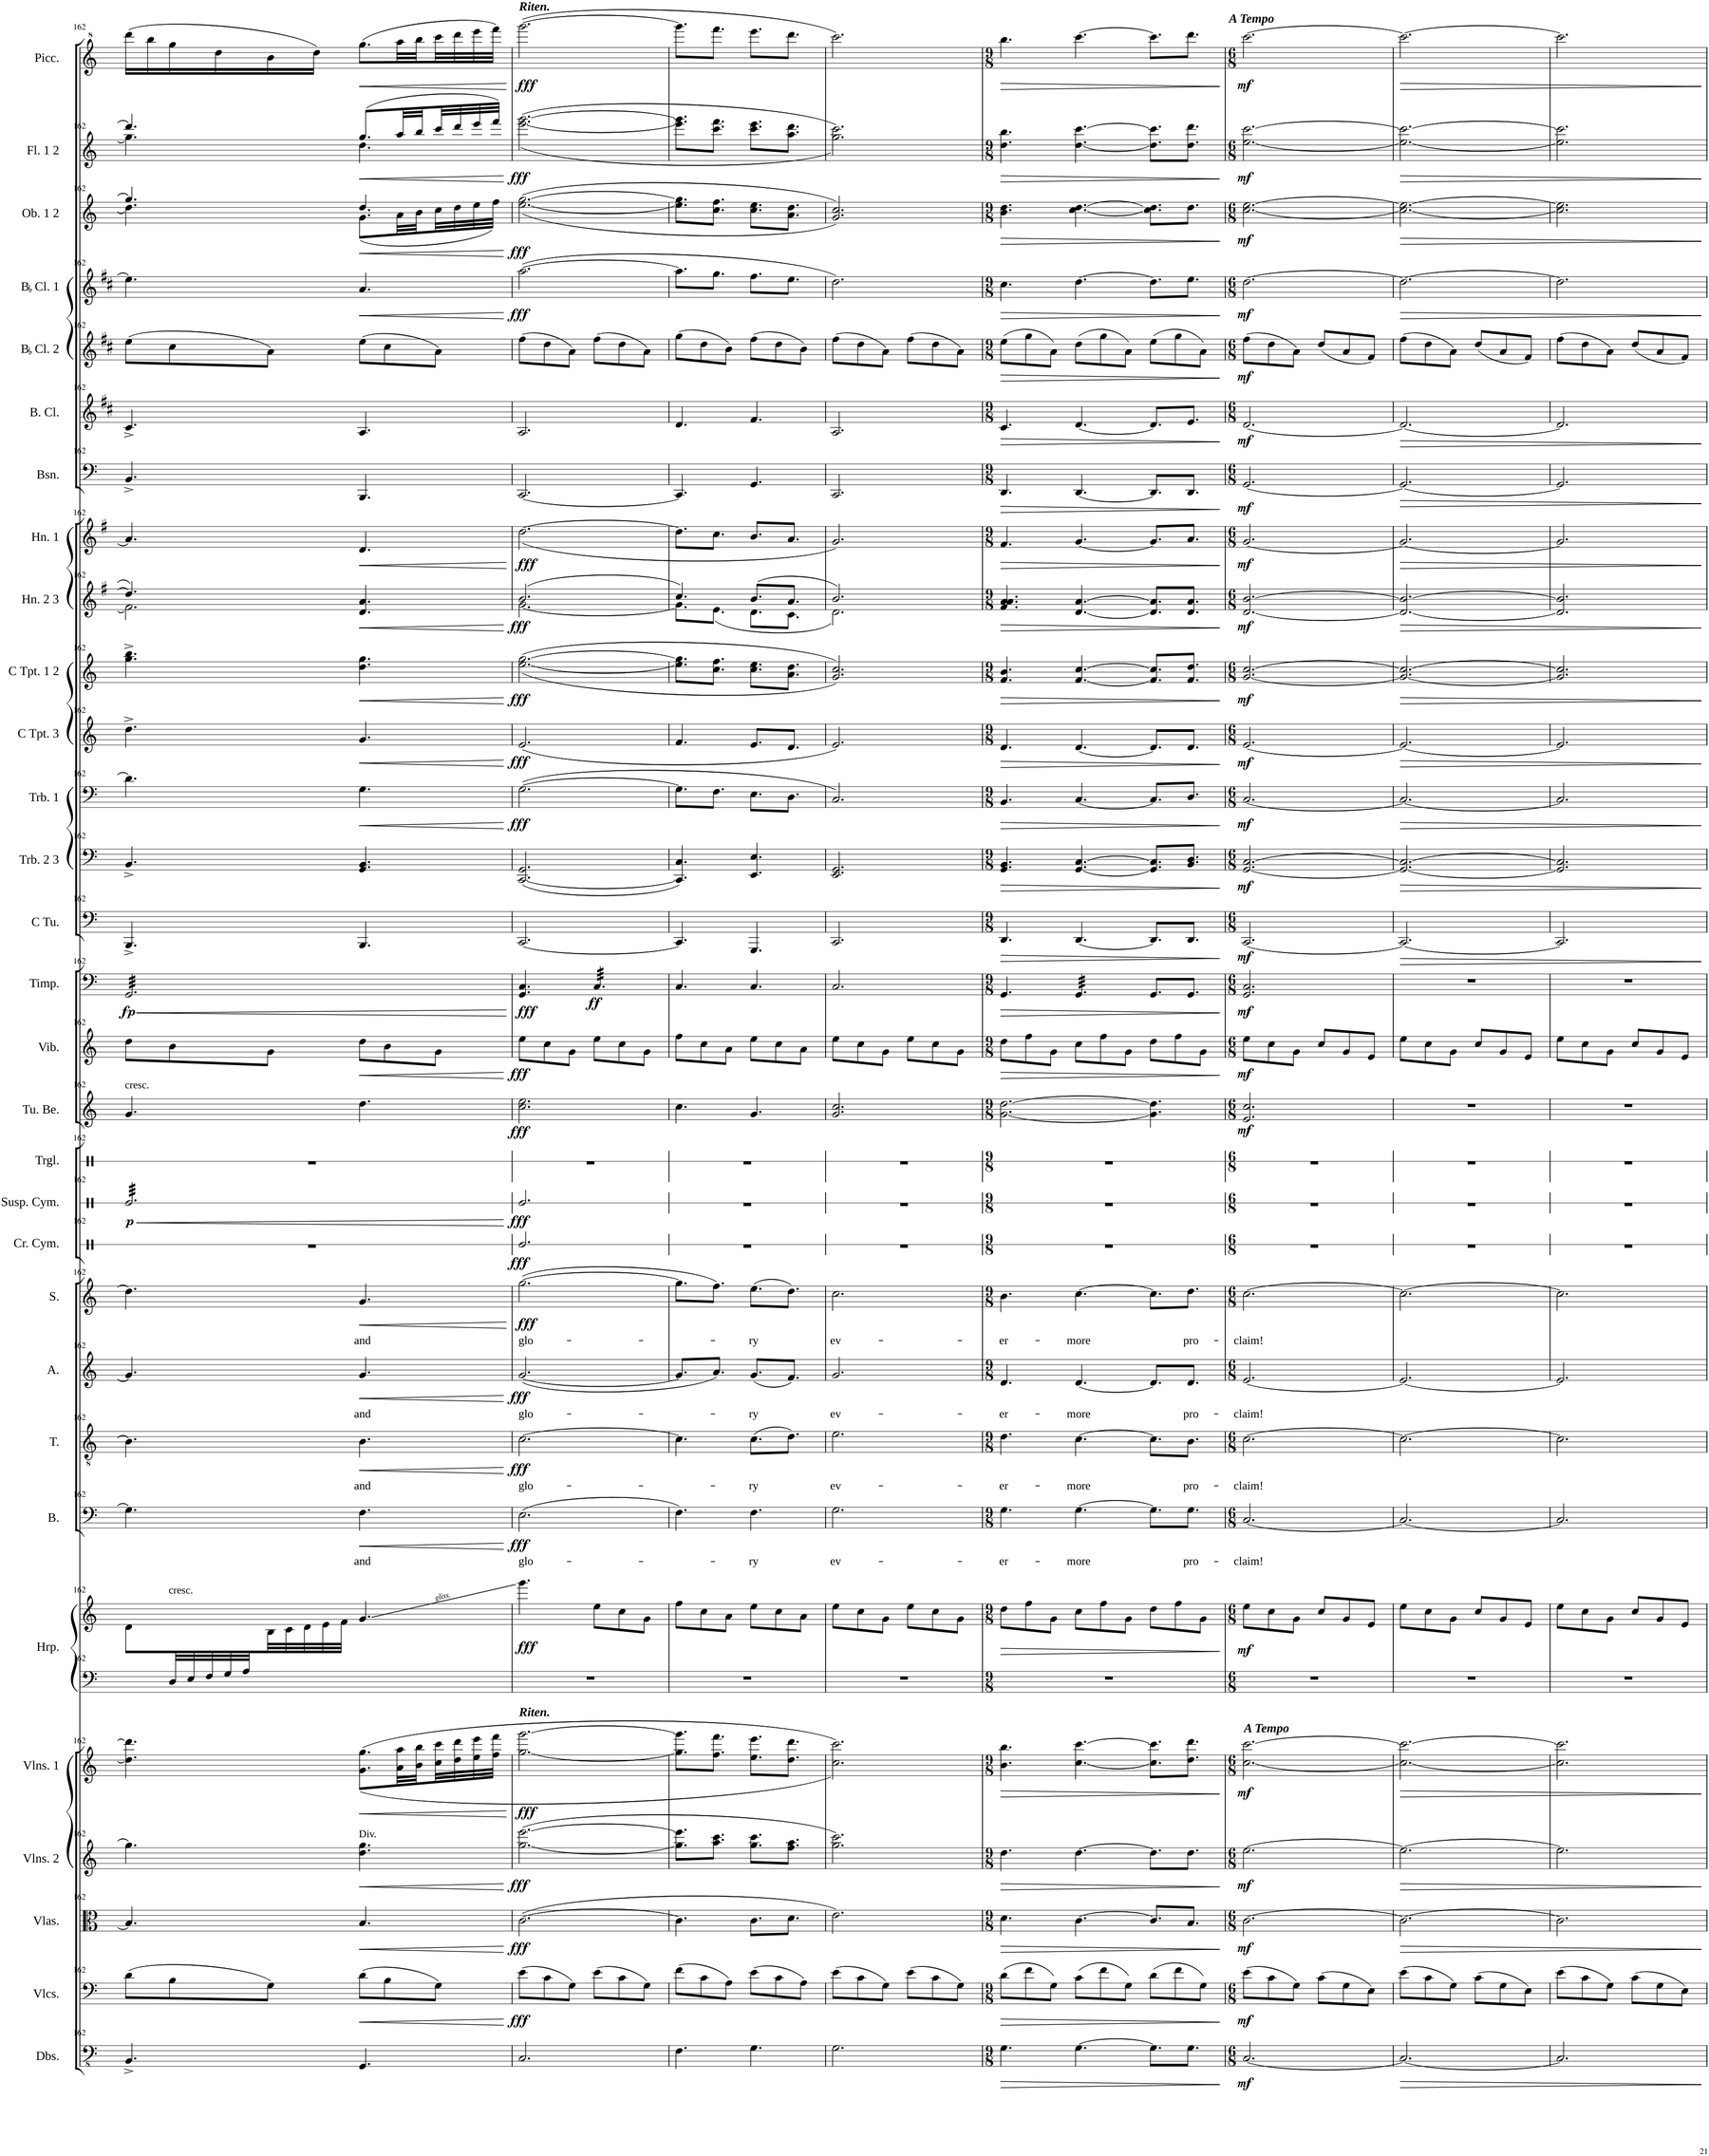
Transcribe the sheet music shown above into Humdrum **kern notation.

**kern	**dynam	**kern	**dynam	**kern	**dynam	**kern	**dynam	**kern	**dynam	**kern	**kern	**dynam	**kern	**text	**dynam	**kern	**text	**dynam	**kern	**text	**dynam	**kern	**text	**dynam	**kern	**dynam	**kern	**dynam	**kern	**kern	**dynam	**kern	**dynam	**kern	**dynam	**kern	**dynam	**kern	**dynam	**kern	**dynam	**kern	**dynam	**kern	**dynam	**kern	**dynam	**kern	**dynam	**kern	**dynam	**kern	**dynam	**kern	**dynam	**kern	**dynam	**kern	**dynam	**kern	**dynam	**kern	**dynam
*part30	*part30	*part29	*part29	*part28	*part28	*part27	*part27	*part26	*part26	*part25	*part25	*part25	*part24	*part24	*part24	*part23	*part23	*part23	*part22	*part22	*part22	*part21	*part21	*part21	*part20	*part20	*part19	*part19	*part18	*part17	*part17	*part16	*part16	*part15	*part15	*part14	*part14	*part13	*part13	*part12	*part12	*part11	*part11	*part10	*part10	*part9	*part9	*part8	*part8	*part7	*part7	*part6	*part6	*part5	*part5	*part4	*part4	*part3	*part3	*part2	*part2	*part1	*part1
*staff31	*staff31	*staff30	*staff30	*staff29	*staff29	*staff28	*staff28	*staff27	*staff27	*staff26	*staff25	*staff25/26	*staff24	*staff24	*staff24	*staff23	*staff23	*staff23	*staff22	*staff22	*staff22	*staff21	*staff21	*staff21	*staff20	*staff20	*staff19	*staff19	*staff18	*staff17	*staff17	*staff16	*staff16	*staff15	*staff15	*staff14	*staff14	*staff13	*staff13	*staff12	*staff12	*staff11	*staff11	*staff10	*staff10	*staff9	*staff9	*staff8	*staff8	*staff7	*staff7	*staff6	*staff6	*staff5	*staff5	*staff4	*staff4	*staff3	*staff3	*staff2	*staff2	*staff1	*staff1
*I"Double Basses	*	*I"Violoncellos	*	*I"Violas	*	*I"Violins 2	*	*I"Violins 1	*	*I"Harp	*	*	*I"Bass	*	*	*I"Tenor	*	*	*I"Alto	*	*	*I"Soprano	*	*	*I"Crash Cymbal	*	*I"Suspended Cymbal	*	*I"Triangle	*I"Tubular Bells	*	*I"Vibraphone	*	*I"Timpani	*	*I"C Tuba	*	*I"Trombone 2 3	*	*I"Trombone 1	*	*I"C Trumpet 3	*	*I"C Trumpet 1 2	*	*I"Horn 2 3	*	*I"Horn 1	*	*I"Bassoon	*	*I"Bass Clarinet	*	*I"BaccidentalFlat Clarinet 2	*	*I"BaccidentalFlat Clarinet 1	*	*I"Oboe 1 2	*	*I"Flute 1 2	*	*I"Piccolo	*
*I'Dbs.	*	*I'Vlcs.	*	*I'Vlas.	*	*I'Vlns. 2	*	*I'Vlns. 1	*	*I'Hrp.	*	*	*I'B.	*	*	*I'T.	*	*	*I'A.	*	*	*I'S.	*	*	*I'Cr. Cym.	*	*I'Susp. Cym.	*	*I'Trgl.	*I'Tu. Be.	*	*I'Vib.	*	*I'Timp.	*	*I'C Tu.	*	*I'Trb. 2 3	*	*I'Trb. 1	*	*I'C Tpt. 3	*	*I'C Tpt. 1 2	*	*I'Hn. 2 3	*	*I'Hn. 1	*	*I'Bsn.	*	*I'B. Cl.	*	*I'BaccidentalFlat Cl. 2	*	*I'BaccidentalFlat Cl. 1	*	*I'Ob. 1 2	*	*I'Fl. 1 2	*	*I'Picc.	*
!!LO:PB:g=z
*clefFv4	*	*clefF4	*	*clefC3	*	*clefG2	*	*clefG2	*	*clefF4	*clefG2	*	*clefF4	*	*	*clefGv2	*	*	*clefG2	*	*	*clefG2	*	*	*clefX	*	*clefX	*	*clefX	*clefG2	*	*clefG2	*	*clefF4	*	*clefF4	*	*clefF4	*	*clefF4	*	*clefG2	*	*clefG2	*	*clefG2	*	*clefG2	*	*clefF4	*	*clefG2	*	*clefG2	*	*clefG2	*	*clefG2	*	*clefG2	*	*clefG^2	*
*	*	*	*	*	*	*	*	*	*	*	*	*	*	*	*	*	*	*	*	*	*	*	*	*	*	*	*	*	*	*	*	*	*	*	*	*	*	*	*	*	*	*	*	*	*	*Trd4c7	*	*Trd4c7	*	*	*	*Trd8c14	*	*Trd1c2	*	*Trd1c2	*	*	*	*	*	*Trd-7c-12	*
*k[]	*	*k[]	*	*k[]	*	*k[]	*	*k[]	*	*k[]	*k[]	*	*k[]	*	*	*k[]	*	*	*k[]	*	*	*k[]	*	*	*k[]	*	*k[]	*	*k[]	*k[]	*	*k[]	*	*k[]	*	*k[]	*	*k[]	*	*k[]	*	*k[]	*	*k[]	*	*k[f#]	*	*k[f#]	*	*k[]	*	*k[f#c#]	*	*k[f#c#]	*	*k[f#c#]	*	*k[]	*	*k[]	*	*k[]	*
*M6/8	*	*M6/8	*	*M6/8	*	*M6/8	*	*M6/8	*	*M6/8	*M6/8	*	*M6/8	*	*	*M6/8	*	*	*M6/8	*	*	*M6/8	*	*	*M6/8	*	*M6/8	*	*M6/8	*M6/8	*	*M6/8	*	*M6/8	*	*M6/8	*	*M6/8	*	*M6/8	*	*M6/8	*	*M6/8	*	*M6/8	*	*M6/8	*	*M6/8	*	*M6/8	*	*M6/8	*	*M6/8	*	*M6/8	*	*M6/8	*	*M6/8	*
=162	=162	=162	=162	=162	=162	=162	=162	=162	=162	=162	=162	=162	=162	=162	=162	=162	=162	=162	=162	=162	=162	=162	=162	=162	=162	=162	=162	=162	=162	=162	=162	=162	=162	=162	=162	=162	=162	=162	=162	=162	=162	=162	=162	=162	=162	=162	=162	=162	=162	=162	=162	=162	=162	=162	=162	=162	=162	=162	=162	=162	=162	=162	=162
*	*	*	*	*	*	*	*	*	*	*^	*	*	*	*	*	*	*	*	*	*	*	*	*	*	*	*	*	*	*	*	*	*	*	*	*	*	*	*	*	*	*	*	*	*	*	*	*	*	*	*	*	*	*	*	*	*	*	*	*	*	*	*	*
!	!	!	!	!	!	!	!	!	!	!	!	!	!	!	!	!	!	!	!	!	!	!	!	!	!	!	!	!	!	!	!LO:TX:a:t=cresc.	!	!	!	!	!	!	!	!	!	!	!	!	!	!	!	!	!	!	!	!	!	!	!	!	!	!	!	!	!	!	!	!	!
!	!	!	!	!	!	!	!	!	!	!	!	!	!	!	!	!	!	!	!	!	!	!	!	!	!	!	!	!	!LO:HP:b	!	!	!	!	!	!	!LO:HP:b	!	!	!	!	!	!	!	!	!	!	!	!	!	!	!	!	!	!	!	!	!	!	!	!	!	!	!	!
*	*	*	*	*	*	*	*	*	*	*	*	*	*	*	*	*	*	*	*	*	*	*	*	*	*	*	*	*	*	*	*	*	*	*	*	*	*	*	*	*	*	*	*	*	*	*	*^	*	*	*	*	*	*	*	*	*	*	*	*^	*	*^	*	*	*
!	!	!	!	!	!	!	!	!	!	!	!	!	!	!	!	!	!	!	!	!	!	!	!	!	!	!	!	!	!LO:DY:n=1:b	!	!	!	!	!	!	!LO:DY:n=1:b	!	!	!	!	!	!	!	!	!	!	!	!	!	!	!	!	!	!	!	!	!	!	!	!	!	!	!	!	!	!	!
*	*	*	*	*	*	*	*	*	*	*	*	*	*	*	*	*	*	*	*	*	*	*	*	*	*	*	*	*tremolo	*	*	*	*	*	*	*	*	*	*	*	*	*	*	*	*	*	*	*	*	*	*	*	*	*	*	*	*	*	*	*	*	*	*	*	*	*	*	*
*	*	*	*	*	*	*	*	*	*	*	*	*	*	*	*	*	*	*	*	*	*	*	*	*	*	*	*	*	*	*	*	*	*	*	*tremolo	*	*	*	*	*	*	*	*	*	*	*	*	*	*	*	*	*	*	*	*	*	*	*	*	*	*	*	*	*	*	*	*
4.BBB^/	.	(8d\L	.	4.B/]	.	4.gg\]	.	4.dd\] 4.ddd\]	.	8ryy	2.ryy	8d\L	.	4.G\]	.	.	4.B\]	.	.	4.g/]	.	.	4.dd\]	.	.	2.r	.	32Re/LLL	< p	2.r	4.g/	.	8dd\L	.	32GG/LLL	< fp	4.BBB^/	.	4.BB^/	.	4.d\]	.	4.dd^\	.	4.gg\^ 4.bb\^	.	4.dd/]	2.f#\]	.	4.a/]	.	4.BB^/	.	4.c#^/	.	(8ee\L	.	4.ee\]	.	4.dd\]	4.gg/]	.	4.ddd/]	4.gg\]	.	(16dddd\LL	.
.	.	.	.	.	.	.	.	.	.	.	.	.	.	.	.	.	.	.	.	.	.	.	.	.	.	.	.	32Re/	.	.	.	.	.	.	32GG/	.	.	.	.	.	.	.	.	.	.	.	.	.	.	.	.	.	.	.	.	.	.	.	.	.	.	.	.	.	.	.	.
.	.	.	.	.	.	.	.	.	.	.	.	.	.	.	.	.	.	.	.	.	.	.	.	.	.	.	.	32Re/	.	.	.	.	.	.	32GG/	.	.	.	.	.	.	.	.	.	.	.	.	.	.	.	.	.	.	.	.	.	.	.	.	.	.	.	.	.	.	16bbb\	.
.	.	.	.	.	.	.	.	.	.	.	.	.	.	.	.	.	.	.	.	.	.	.	.	.	.	.	.	32Re/	.	.	.	.	.	.	32GG/	.	.	.	.	.	.	.	.	.	.	.	.	.	.	.	.	.	.	.	.	.	.	.	.	.	.	.	.	.	.	.	.
*	*	*	*	*	*	*	*	*	*	*Xtuplet	*	*	*	*	*	*	*	*	*	*	*	*	*	*	*	*	*	*	*	*	*	*	*	*	*	*	*	*	*	*	*	*	*	*	*	*	*	*	*	*	*	*	*	*	*	*	*	*	*	*	*	*	*	*	*	*	*
!	!	!	!	!	!	!	!	!	!	!	!	!LO:TX:a:t=cresc.	!	!	!	!	!	!	!	!	!	!	!	!	!	!	!	!	!	!	!	!	!	!	!	!	!	!	!	!	!	!	!	!	!	!	!	!	!	!	!	!	!	!	!	!	!	!	!	!	!	!	!	!	!	!	!
.	.	8B\	.	.	.	.	.	.	.	40D/LL	.	8ryy	.	.	.	.	.	.	.	.	.	.	.	.	.	.	.	32Re/	.	.	.	.	8b\	.	32GG/	.	.	.	.	.	.	.	.	.	.	.	.	.	.	.	.	.	.	.	.	8cc#\	.	.	.	.	.	.	.	.	.	16ggg\	.
.	.	.	.	.	.	.	.	.	.	40E/	.	.	.	.	.	.	.	.	.	.	.	.	.	.	.	.	.	.	.	.	.	.	.	.	.	.	.	.	.	.	.	.	.	.	.	.	.	.	.	.	.	.	.	.	.	.	.	.	.	.	.	.	.	.	.	.	.
.	.	.	.	.	.	.	.	.	.	.	.	.	.	.	.	.	.	.	.	.	.	.	.	.	.	.	.	32Re/	.	.	.	.	.	.	32GG/	.	.	.	.	.	.	.	.	.	.	.	.	.	.	.	.	.	.	.	.	.	.	.	.	.	.	.	.	.	.	.	.
.	.	.	.	.	.	.	.	.	.	40F/	.	.	.	.	.	.	.	.	.	.	.	.	.	.	.	.	.	.	.	.	.	.	.	.	.	.	.	.	.	.	.	.	.	.	.	.	.	.	.	.	.	.	.	.	.	.	.	.	.	.	.	.	.	.	.	.	.
.	.	.	.	.	.	.	.	.	.	.	.	.	.	.	.	.	.	.	.	.	.	.	.	.	.	.	.	32Re/	.	.	.	.	.	.	32GG/	.	.	.	.	.	.	.	.	.	.	.	.	.	.	.	.	.	.	.	.	.	.	.	.	.	.	.	.	.	.	16ddd\	.
.	.	.	.	.	.	.	.	.	.	40G/	.	.	.	.	.	.	.	.	.	.	.	.	.	.	.	.	.	.	.	.	.	.	.	.	.	.	.	.	.	.	.	.	.	.	.	.	.	.	.	.	.	.	.	.	.	.	.	.	.	.	.	.	.	.	.	.	.
.	.	.	.	.	.	.	.	.	.	.	.	.	.	.	.	.	.	.	.	.	.	.	.	.	.	.	.	32Re/	.	.	.	.	.	.	32GG/	.	.	.	.	.	.	.	.	.	.	.	.	.	.	.	.	.	.	.	.	.	.	.	.	.	.	.	.	.	.	.	.
.	.	.	.	.	.	.	.	.	.	40A/	.	.	.	.	.	.	.	.	.	.	.	.	.	.	.	.	.	.	.	.	.	.	.	.	.	.	.	.	.	.	.	.	.	.	.	.	.	.	.	.	.	.	.	.	.	.	.	.	.	.	.	.	.	.	.	.	.
.	.	8G\J)	.	.	.	.	.	.	.	2ryy	.	40B\	.	.	.	.	.	.	.	.	.	.	.	.	.	.	.	32Re/	.	.	.	.	8g\J	.	32GG/	.	.	.	.	.	.	.	.	.	.	.	.	.	.	.	.	.	.	.	.	8a\J)	.	.	.	.	.	.	.	.	.	16bb\	.
.	.	.	.	.	.	.	.	.	.	.	.	40c\	.	.	.	.	.	.	.	.	.	.	.	.	.	.	.	.	.	.	.	.	.	.	.	.	.	.	.	.	.	.	.	.	.	.	.	.	.	.	.	.	.	.	.	.	.	.	.	.	.	.	.	.	.	.	.
.	.	.	.	.	.	.	.	.	.	.	.	.	.	.	.	.	.	.	.	.	.	.	.	.	.	.	.	32Re/	.	.	.	.	.	.	32GG/	.	.	.	.	.	.	.	.	.	.	.	.	.	.	.	.	.	.	.	.	.	.	.	.	.	.	.	.	.	.	.	.
.	.	.	.	.	.	.	.	.	.	.	.	40d\	.	.	.	.	.	.	.	.	.	.	.	.	.	.	.	.	.	.	.	.	.	.	.	.	.	.	.	.	.	.	.	.	.	.	.	.	.	.	.	.	.	.	.	.	.	.	.	.	.	.	.	.	.	.	.
.	.	.	.	.	.	.	.	.	.	.	.	.	.	.	.	.	.	.	.	.	.	.	.	.	.	.	.	32Re/	.	.	.	.	.	.	32GG/	.	.	.	.	.	.	.	.	.	.	.	.	.	.	.	.	.	.	.	.	.	.	.	.	.	.	.	.	.	.	16ddd\JJ)	.
.	.	.	.	.	.	.	.	.	.	.	.	40e\	.	.	.	.	.	.	.	.	.	.	.	.	.	.	.	.	.	.	.	.	.	.	.	.	.	.	.	.	.	.	.	.	.	.	.	.	.	.	.	.	.	.	.	.	.	.	.	.	.	.	.	.	.	.	.
.	.	.	.	.	.	.	.	.	.	.	.	.	.	.	.	.	.	.	.	.	.	.	.	.	.	.	.	32Re/	.	.	.	.	.	.	32GG/	.	.	.	.	.	.	.	.	.	.	.	.	.	.	.	.	.	.	.	.	.	.	.	.	.	.	.	.	.	.	.	.
.	.	.	.	.	.	.	.	.	.	.	.	40f\JJJ	.	.	.	.	.	.	.	.	.	.	.	.	.	.	.	.	.	.	.	.	.	.	.	.	.	.	.	.	.	.	.	.	.	.	.	.	.	.	.	.	.	.	.	.	.	.	.	.	.	.	.	.	.	.	.
!	!	!	!	!	!	!LO:TX:a:t=Div.	!	!	!	!	!	!	!	!	!	!	!	!	!	!	!	!	!	!	!	!	!	!	!	!	!	!	!	!	!	!	!	!	!	!	!	!	!	!	!	!	!	!	!	!	!	!	!	!	!	!	!	!	!	!	!	!	!	!	!	!	!
!	!	!	!LO:HP:b	!	!LO:HP:b	!	!LO:HP:b	!	!LO:HP:b	!	!	!	!	!	!LO:LY:b	!LO:HP:b	!	!LO:LY:b	!LO:HP:b	!	!LO:LY:b	!LO:HP:b	!	!LO:LY:b	!LO:HP:b	!	!	!	!	!	!	!	!	!LO:HP:b	!	!	!	!	!	!	!	!LO:HP:b	!	!LO:HP:b	!	!LO:HP:b	!	!	!LO:HP:b	!	!LO:HP:b	!	!	!	!	!	!	!	!LO:HP:b	!	!	!LO:HP:b	!	!	!LO:HP:b	!	!LO:HP:b
4.GGG/	.	(8d\L	<	4.B/	<	4.dd\ 4.gg\	<	(<(8.g\ 8.gg\L	<	.	.	4.g/	.	4.F\	and	<	4.B\	and	<	4.g/	and	<	4.g/	and	<	.	.	32Re/	.	.	4.dd\	.	8dd\L	<	32GG/	.	4.BBB/	.	4.GG/ 4.BB/	.	4.G\	<	4.g/	<	4.dd\ 4.gg\	<	4.d/ 4.a/	.	<	4.d/	<	4.BBB/	.	4.A/	.	(8ee\L	.	4.a/	<	(<8.g\L	4.dd/	<	(>8.gg/L	4.dd\	<	(8.ggg\L	<
.	.	.	.	.	.	.	.	.	.	.	.	.	.	.	.	.	.	.	.	.	.	.	.	.	.	.	.	32Re/	.	.	.	.	.	.	32GG/	.	.	.	.	.	.	.	.	.	.	.	.	.	.	.	.	.	.	.	.	.	.	.	.	.	.	.	.	.	.	.	.
.	.	.	.	.	.	.	.	.	.	.	.	.	.	.	.	.	.	.	.	.	.	.	.	.	.	.	.	32Re/	.	.	.	.	.	.	32GG/	.	.	.	.	.	.	.	.	.	.	.	.	.	.	.	.	.	.	.	.	.	.	.	.	.	.	.	.	.	.	.	.
.	.	.	.	.	.	.	.	.	.	.	.	.	.	.	.	.	.	.	.	.	.	.	.	.	.	.	.	32Re/	.	.	.	.	.	.	32GG/	.	.	.	.	.	.	.	.	.	.	.	.	.	.	.	.	.	.	.	.	.	.	.	.	.	.	.	.	.	.	.	.
.	.	8B\	.	.	.	.	.	.	.	.	.	.	.	.	.	.	.	.	.	.	.	.	.	.	.	.	.	32Re/	.	.	.	.	8b\	.	32GG/	.	.	.	.	.	.	.	.	.	.	.	.	.	.	.	.	.	.	.	.	8cc#\	.	.	.	.	.	.	.	.	.	.	.
.	.	.	.	.	.	.	.	.	.	.	.	.	.	.	.	.	.	.	.	.	.	.	.	.	.	.	.	32Re/	.	.	.	.	.	.	32GG/	.	.	.	.	.	.	.	.	.	.	.	.	.	.	.	.	.	.	.	.	.	.	.	.	.	.	.	.	.	.	.	.
.	.	.	.	.	.	.	.	32a\ 32aa\LL	.	.	.	.	.	.	.	.	.	.	.	.	.	.	.	.	.	.	.	32Re/	.	.	.	.	.	.	32GG/	.	.	.	.	.	.	.	.	.	.	.	.	.	.	.	.	.	.	.	.	.	.	.	.	32a\LL	.	.	32aa/LL	.	.	32aaa\LL	.
.	.	.	.	.	.	.	.	32b\ 32bb\	.	.	.	.	.	.	.	.	.	.	.	.	.	.	.	.	.	.	.	32Re/	.	.	.	.	.	.	32GG/	.	.	.	.	.	.	.	.	.	.	.	.	.	.	.	.	.	.	.	.	.	.	.	.	32b\	.	.	32bb/	.	.	32bbb\	.
.	.	8G\J)	.	.	.	.	.	32cc\ 32ccc\	.	.	.	.	.	.	.	.	.	.	.	.	.	.	.	.	.	.	.	32Re/	.	.	.	.	8g\J	.	32GG/	.	.	.	.	.	.	.	.	.	.	.	.	.	.	.	.	.	.	.	.	8a\J)	.	.	.	32cc\	.	.	32ccc/	.	.	32cccc\	.
.	.	.	.	.	.	.	.	32dd\ 32ddd\	.	.	.	.	.	.	.	.	.	.	.	.	.	.	.	.	.	.	.	32Re/	.	.	.	.	.	.	32GG/	.	.	.	.	.	.	.	.	.	.	.	.	.	.	.	.	.	.	.	.	.	.	.	.	32dd\	.	.	32ddd/	.	.	32dddd\	.
.	.	.	.	.	.	.	.	32ee\ 32eee\	.	.	.	.	.	.	.	.	.	.	.	.	.	.	.	.	.	.	.	32Re/	.	.	.	.	.	.	32GG/	.	.	.	.	.	.	.	.	.	.	.	.	.	.	.	.	.	.	.	.	.	.	.	.	32ee\	.	.	32eee/	.	.	32eeee\	.
.	.	.	.	.	.	.	.	32ff\ 32fff\JJJ	.	.	.	.	.	.	.	.	.	.	.	.	.	.	.	.	.	.	.	32Re/JJJ	.	.	.	.	.	.	32GG/JJJ	.	.	.	.	.	.	.	.	.	.	.	.	.	.	.	.	.	.	.	.	.	.	.	.	32ff\JJJ)	.	.	32fff/JJJ)	.	.	32ffff\JJJ)	.
*	*	*	*	*	*	*	*	*	*	*	*	*	*	*	*	*	*	*	*	*	*	*	*	*	*	*	*	*	*	*	*	*	*	*	*Xtremolo	*	*	*	*	*	*	*	*	*	*	*	*	*	*	*	*	*	*	*	*	*	*	*	*	*	*	*	*	*	*	*	*
*	*	*	*	*	*	*	*	*	*	*	*	*	*	*	*	*	*	*	*	*	*	*	*	*	*	*	*	*Xtremolo	*	*	*	*	*	*	*	*	*	*	*	*	*	*	*	*	*	*	*	*	*	*	*	*	*	*	*	*	*	*	*	*	*	*	*	*	*	*	*
*	*	*	*	*	*	*	*	*	*	*	*	*	*	*	*	*	*	*	*	*	*	*	*	*	*	*	*	*	*	*	*	*	*	*	*	*	*	*	*	*	*	*	*	*	*	*	*	*	*	*	*	*	*	*	*	*	*	*	*	*v	*v	*	*	*	*	*	*
*	*	*	*	*	*	*	*	*	*	*v	*v	*	*	*	*	*	*	*	*	*	*	*	*	*	*	*	*	*	*	*	*	*	*	*	*	*	*	*	*	*	*	*	*	*	*	*	*v	*v	*	*	*	*	*	*	*	*	*	*	*	*	*	*v	*v	*	*	*
.	.	.	[	.	[	.	[	.	[	.	.	.	.	.	[	.	.	[	.	.	[	.	.	[	.	.	.	[	.	.	.	.	[	.	[	.	.	.	.	.	[	.	[	.	[	.	[	.	[	.	.	.	.	.	.	.	[	.	[	.	[	.	[
=163	=163	=163	=163	=163	=163	=163	=163	=163	=163	=163	=163	=163	=163	=163	=163	=163	=163	=163	=163	=163	=163	=163	=163	=163	=163	=163	=163	=163	=163	=163	=163	=163	=163	=163	=163	=163	=163	=163	=163	=163	=163	=163	=163	=163	=163	=163	=163	=163	=163	=163	=163	=163	=163	=163	=163	=163	=163	=163	=163	=163	=163	=163	=163
!	!	!	!	!	!	!	!	!	!	!	!	!	!	!	!	!	!	!	!	!	!	!	!	!	!	!	!	!	!	!	!	!	!	!	!	!	!	!	!	!	!	!	!	!	!	!	!	!	!	!	!	!	!	!	!	!	!	!	!	!	!	!LO:TX:a:Bi:t=Riten.	!
!	!	!	!	!	!	!	!	!LO:TX:a:Bi:t=Riten.	!	!	!	!	!	!	!	!	!	!	!	!	!	!	!	!	!	!	!	!	!	!	!	!	!	!	!	!	!	!	!	!	!	!	!	!	!	!	!	!	!	!	!	!	!	!	!	!	!	!	!	!	!	!	!
!	!	!	!LO:DY:b	!	!LO:DY:b	!	!LO:DY:b	!	!LO:DY:b	!	!	!LO:DY:b	!	!LO:LY:b	!LO:DY:b	!	!LO:LY:b	!LO:DY:b	!	!LO:LY:b	!LO:DY:b	!	!LO:LY:b	!LO:DY:b	!	!LO:DY:b	!	!LO:DY:b	!	!	!LO:DY:b	!	!LO:DY:b	!	!LO:DY:b	!	!	!	!	!	!LO:DY:b	!	!LO:DY:b	!	!LO:DY:b	!	!LO:DY:b	!	!LO:DY:b	!	!	!	!	!	!	!	!LO:DY:b	!	!LO:DY:b	!	!LO:DY:b	!	!LO:DY:b
*	*	*	*	*	*	*	*	*	*	*	*	*	*	*	*	*	*	*	*	*	*	*	*	*	*	*	*	*	*	*	*	*	*	*	*	*	*	*	*	*	*	*	*	*	*	*^	*	*	*	*	*	*	*	*	*	*	*	*	*	*	*	*	*
2.CC/	.	(8e\L	fff	([2.c\	fff	([<2.gg\ [2.eee\	fff	[<2.gg\ [2.ggg\	fff	2.r	4.ggg\	fff	(2.E\	glo-	fff	[2.c\	glo-	fff	([2.g/	glo-	fff	([2.gg\	glo-	fff	2.Re/	fff	2.Re/	fff	2.r	2.cc\ 2.ee\	fff	8ee\L	fff	4.GG/ 4.C/	fff	[2.CC/	.	([2.CC/ 2.GG/	.	([2.G\	fff	(<2.e/	fff	(<([<2.ee\ [2.gg\	fff	(2.b/	[2.g\	fff	(<[2.dd\	fff	[2.CC/	.	2.A/	.	(8ff#\L	.	([2.aa\	fff	(<([<2.ee\ [2.gg\	fff	(<([<2.eee\ [2.ggg\	fff	([2.gggg\	fff
.	.	8c\	.	.	.	.	.	.	.	.	.	.	.	.	.	.	.	.	.	.	.	.	.	.	.	.	.	.	.	.	.	8cc\	.	.	.	.	.	.	.	.	.	.	.	.	.	.	.	.	.	.	.	.	.	.	8dd\	.	.	.	.	.	.	.	.	.
.	.	8G\J)	.	.	.	.	.	.	.	.	.	.	.	.	.	.	.	.	.	.	.	.	.	.	.	.	.	.	.	.	.	8g\J	.	.	.	.	.	.	.	.	.	.	.	.	.	.	.	.	.	.	.	.	.	.	8a\J)	.	.	.	.	.	.	.	.	.
!	!	!	!	!	!	!	!	!	!	!	!	!	!	!	!	!	!	!	!	!	!	!	!	!	!	!	!	!	!	!	!	!	!	!	!LO:DY:b	!	!	!	!	!	!	!	!	!	!	!	!	!	!	!	!	!	!	!	!	!	!	!	!	!	!	!	!	!
*	*	*	*	*	*	*	*	*	*	*	*	*	*	*	*	*	*	*	*	*	*	*	*	*	*	*	*	*	*	*	*	*	*	*tremolo	*	*	*	*	*	*	*	*	*	*	*	*	*	*	*	*	*	*	*	*	*	*	*	*	*	*	*	*	*	*
.	.	(8e\L	.	.	.	.	.	.	.	.	8ee\L	.	.	.	.	.	.	.	.	.	.	.	.	.	.	.	.	.	.	.	.	8ee\L	.	32C/LLL	ff	.	.	.	.	.	.	.	.	.	.	.	.	.	.	.	.	.	.	.	(8ff#\L	.	.	.	.	.	.	.	.	.
.	.	.	.	.	.	.	.	.	.	.	.	.	.	.	.	.	.	.	.	.	.	.	.	.	.	.	.	.	.	.	.	.	.	32C/	.	.	.	.	.	.	.	.	.	.	.	.	.	.	.	.	.	.	.	.	.	.	.	.	.	.	.	.	.	.
.	.	.	.	.	.	.	.	.	.	.	.	.	.	.	.	.	.	.	.	.	.	.	.	.	.	.	.	.	.	.	.	.	.	32C/	.	.	.	.	.	.	.	.	.	.	.	.	.	.	.	.	.	.	.	.	.	.	.	.	.	.	.	.	.	.
.	.	.	.	.	.	.	.	.	.	.	.	.	.	.	.	.	.	.	.	.	.	.	.	.	.	.	.	.	.	.	.	.	.	32C/	.	.	.	.	.	.	.	.	.	.	.	.	.	.	.	.	.	.	.	.	.	.	.	.	.	.	.	.	.	.
.	.	8c\	.	.	.	.	.	.	.	.	8cc\	.	.	.	.	.	.	.	.	.	.	.	.	.	.	.	.	.	.	.	.	8cc\	.	32C/	.	.	.	.	.	.	.	.	.	.	.	.	.	.	.	.	.	.	.	.	8dd\	.	.	.	.	.	.	.	.	.
.	.	.	.	.	.	.	.	.	.	.	.	.	.	.	.	.	.	.	.	.	.	.	.	.	.	.	.	.	.	.	.	.	.	32C/	.	.	.	.	.	.	.	.	.	.	.	.	.	.	.	.	.	.	.	.	.	.	.	.	.	.	.	.	.	.
.	.	.	.	.	.	.	.	.	.	.	.	.	.	.	.	.	.	.	.	.	.	.	.	.	.	.	.	.	.	.	.	.	.	32C/	.	.	.	.	.	.	.	.	.	.	.	.	.	.	.	.	.	.	.	.	.	.	.	.	.	.	.	.	.	.
.	.	.	.	.	.	.	.	.	.	.	.	.	.	.	.	.	.	.	.	.	.	.	.	.	.	.	.	.	.	.	.	.	.	32C/	.	.	.	.	.	.	.	.	.	.	.	.	.	.	.	.	.	.	.	.	.	.	.	.	.	.	.	.	.	.
.	.	8G\J)	.	.	.	.	.	.	.	.	8g\J	.	.	.	.	.	.	.	.	.	.	.	.	.	.	.	.	.	.	.	.	8g\J	.	32C/	.	.	.	.	.	.	.	.	.	.	.	.	.	.	.	.	.	.	.	.	8a\J)	.	.	.	.	.	.	.	.	.
.	.	.	.	.	.	.	.	.	.	.	.	.	.	.	.	.	.	.	.	.	.	.	.	.	.	.	.	.	.	.	.	.	.	32C/	.	.	.	.	.	.	.	.	.	.	.	.	.	.	.	.	.	.	.	.	.	.	.	.	.	.	.	.	.	.
.	.	.	.	.	.	.	.	.	.	.	.	.	.	.	.	.	.	.	.	.	.	.	.	.	.	.	.	.	.	.	.	.	.	32C/	.	.	.	.	.	.	.	.	.	.	.	.	.	.	.	.	.	.	.	.	.	.	.	.	.	.	.	.	.	.
.	.	.	.	.	.	.	.	.	.	.	.	.	.	.	.	.	.	.	.	.	.	.	.	.	.	.	.	.	.	.	.	.	.	32C/JJJ	.	.	.	.	.	.	.	.	.	.	.	.	.	.	.	.	.	.	.	.	.	.	.	.	.	.	.	.	.	.
*	*	*	*	*	*	*	*	*	*	*	*	*	*	*	*	*	*	*	*	*	*	*	*	*	*	*	*	*	*	*	*	*	*	*Xtremolo	*	*	*	*	*	*	*	*	*	*	*	*	*	*	*	*	*	*	*	*	*	*	*	*	*	*	*	*	*	*
=164	=164	=164	=164	=164	=164	=164	=164	=164	=164	=164	=164	=164	=164	=164	=164	=164	=164	=164	=164	=164	=164	=164	=164	=164	=164	=164	=164	=164	=164	=164	=164	=164	=164	=164	=164	=164	=164	=164	=164	=164	=164	=164	=164	=164	=164	=164	=164	=164	=164	=164	=164	=164	=164	=164	=164	=164	=164	=164	=164	=164	=164	=164	=164	=164
4.FF\	.	(8f\L	.	4.c\]	.	8.gg\] 8.eee\]L	.	8.gg\] 8.ggg\]L	.	2.r	8ff\L	.	4.F\)	.	.	4.c\]	.	.	8.g/L]	.	.	8.gg\L]	.	.	2.r	.	2.r	.	2.r	4.cc\	.	8ff\L	.	4.C/	.	4.CC/]	.	4.CC/] 4.C/)	.	8.G\L]	.	4.f/	.	8.ee\] 8.gg\]L	.	4.cc/)	8.g\L]	.	8.dd\L]	.	4.CC/]	.	4.d/	.	(8gg\L	.	8.aa\L]	.	8.ee\] 8.gg\]L	.	8.eee\] 8.ggg\]L	.	8.gggg\L]	.
.	.	8c\	.	.	.	.	.	.	.	.	8cc\	.	.	.	.	.	.	.	.	.	.	.	.	.	.	.	.	.	.	.	.	8cc\	.	.	.	.	.	.	.	.	.	.	.	.	.	.	.	.	.	.	.	.	.	.	8dd\	.	.	.	.	.	.	.	.	.
.	.	.	.	.	.	8.aa\ 8.ccc\J	.	8.ff\ 8.fff\J	.	.	.	.	.	.	.	.	.	.	8.a/J)	.	.	8.ff\J)	.	.	.	.	.	.	.	.	.	.	.	.	.	.	.	.	.	8.F\J	.	.	.	8.cc\ 8.ff\J	.	.	(8.e\J	.	8.cc\J	.	.	.	.	.	.	.	8.gg\J	.	8.cc\ 8.ff\J	.	8.ccc\ 8.fff\J	.	8.ffff\J	.
.	.	8A\J)	.	.	.	.	.	.	.	.	8a\J	.	.	.	.	.	.	.	.	.	.	.	.	.	.	.	.	.	.	.	.	8a\J	.	.	.	.	.	.	.	.	.	.	.	.	.	.	.	.	.	.	.	.	.	.	8b\J)	.	.	.	.	.	.	.	.	.
!	!	!	!	!	!	!	!	!	!	!	!	!	!	!LO:LY:b	!	!	!LO:LY:b	!	!	!LO:LY:b	!	!	!LO:LY:b	!	!	!	!	!	!	!	!	!	!	!	!	!	!	!	!	!	!	!	!	!	!	!	!	!	!	!	!	!	!	!	!	!	!	!	!	!	!	!	!	!
4.GG\	.	(8e\L	.	8.c\L	.	8.gg\ 8.ccc\L	.	8.ee\ 8.eee\L	.	.	8ee\L	.	4.F\	-ry	.	(8.c\L	-ry	.	(8.g/L	-ry	.	(8.ee\L	-ry	.	.	.	.	.	.	4.g/	.	8ee\L	.	4.C/	.	4.GGG/	.	4.EE/ 4.E/	.	8.E\L	.	8.e/L	.	8.cc\ 8.ee\L	.	(8.b/L	8.d\L	.	8.b/L	.	4.GG/	.	4.f#/	.	(8ff#\L	.	8.ff#\L	.	8.cc\ 8.ee\L	.	8.ccc\ 8.eee\L	.	8.eeee\L	.
.	.	8c\	.	.	.	.	.	.	.	.	8cc\	.	.	.	.	.	.	.	.	.	.	.	.	.	.	.	.	.	.	.	.	8cc\	.	.	.	.	.	.	.	.	.	.	.	.	.	.	.	.	.	.	.	.	.	.	8dd\	.	.	.	.	.	.	.	.	.
.	.	.	.	8.d\J	.	8.ff\ 8.aa\J	.	8.dd\ 8.ddd\J	.	.	.	.	.	.	.	8.d\J)	.	.	8.f/J)	.	.	8.dd\J)	.	.	.	.	.	.	.	.	.	.	.	.	.	.	.	.	.	8.D\J	.	8.d/J	.	8.a\ 8.dd\J	.	8.a/J	8.c\J	.	8.a/J	.	.	.	.	.	.	.	8.ee\J	.	8.a\ 8.dd\J	.	8.aa\ 8.ddd\J	.	8.dddd\J	.
.	.	8A\J)	.	.	.	.	.	.	.	.	8a\J	.	.	.	.	.	.	.	.	.	.	.	.	.	.	.	.	.	.	.	.	8a\J	.	.	.	.	.	.	.	.	.	.	.	.	.	.	.	.	.	.	.	.	.	.	8b\J)	.	.	.	.	.	.	.	.	.
=165	=165	=165	=165	=165	=165	=165	=165	=165	=165	=165	=165	=165	=165	=165	=165	=165	=165	=165	=165	=165	=165	=165	=165	=165	=165	=165	=165	=165	=165	=165	=165	=165	=165	=165	=165	=165	=165	=165	=165	=165	=165	=165	=165	=165	=165	=165	=165	=165	=165	=165	=165	=165	=165	=165	=165	=165	=165	=165	=165	=165	=165	=165	=165	=165
!	!	!	!	!	!	!	!	!	!	!	!	!	!	!LO:LY:b	!	!	!LO:LY:b	!	!	!LO:LY:b	!	!	!LO:LY:b	!	!	!	!	!	!	!	!	!	!	!	!	!	!	!	!	!	!	!	!	!	!	!	!	!	!	!	!	!	!	!	!	!	!	!	!	!	!	!	!	!
2.GG\	.	(8e\L	.	2.e\)	.	2.gg\ 2.ccc\)	.	2.cc\ 2.ccc\))	.	2.r	8ee\L	.	2.G\	ev-	.	2.e\	ev-	.	2.g/	ev-	.	2.cc\	ev-	.	2.r	.	2.r	.	2.r	2.g/ 2.cc/	.	8ee\L	.	2.C/	.	2.CC/	.	2.EE/ 2.GG/	.	2.C/)	.	2.e/)	.	2.g/ 2.cc/))	.	2.b/)	2.d\)	.	2.g/)	.	2.CC/	.	2.A/	.	(8ff#\L	.	2.dd\)	.	2.g/ 2.cc/))	.	2.gg\ 2.ccc\))	.	2.cccc\)	.
.	.	8c\	.	.	.	.	.	.	.	.	8cc\	.	.	.	.	.	.	.	.	.	.	.	.	.	.	.	.	.	.	.	.	8cc\	.	.	.	.	.	.	.	.	.	.	.	.	.	.	.	.	.	.	.	.	.	.	8dd\	.	.	.	.	.	.	.	.	.
.	.	8G\J)	.	.	.	.	.	.	.	.	8g\J	.	.	.	.	.	.	.	.	.	.	.	.	.	.	.	.	.	.	.	.	8g\J	.	.	.	.	.	.	.	.	.	.	.	.	.	.	.	.	.	.	.	.	.	.	8a\J)	.	.	.	.	.	.	.	.	.
.	.	(8e\L	.	.	.	.	.	.	.	.	8ee\L	.	.	.	.	.	.	.	.	.	.	.	.	.	.	.	.	.	.	.	.	8ee\L	.	.	.	.	.	.	.	.	.	.	.	.	.	.	.	.	.	.	.	.	.	.	(8ff#\L	.	.	.	.	.	.	.	.	.
.	.	8c\	.	.	.	.	.	.	.	.	8cc\	.	.	.	.	.	.	.	.	.	.	.	.	.	.	.	.	.	.	.	.	8cc\	.	.	.	.	.	.	.	.	.	.	.	.	.	.	.	.	.	.	.	.	.	.	8dd\	.	.	.	.	.	.	.	.	.
.	.	8G\J)	.	.	.	.	.	.	.	.	8g\J	.	.	.	.	.	.	.	.	.	.	.	.	.	.	.	.	.	.	.	.	8g\J	.	.	.	.	.	.	.	.	.	.	.	.	.	.	.	.	.	.	.	.	.	.	8a\J)	.	.	.	.	.	.	.	.	.
*	*	*	*	*	*	*	*	*	*	*	*	*	*	*	*	*	*	*	*	*	*	*	*	*	*	*	*	*	*	*	*	*	*	*	*	*	*	*	*	*	*	*	*	*	*	*v	*v	*	*	*	*	*	*	*	*	*	*	*	*	*	*	*	*	*
=166	=166	=166	=166	=166	=166	=166	=166	=166	=166	=166	=166	=166	=166	=166	=166	=166	=166	=166	=166	=166	=166	=166	=166	=166	=166	=166	=166	=166	=166	=166	=166	=166	=166	=166	=166	=166	=166	=166	=166	=166	=166	=166	=166	=166	=166	=166	=166	=166	=166	=166	=166	=166	=166	=166	=166	=166	=166	=166	=166	=166	=166	=166	=166
*M9/8	*	*M9/8	*	*M9/8	*	*M9/8	*	*M9/8	*	*M9/8	*M9/8	*	*M9/8	*	*	*M9/8	*	*	*M9/8	*	*	*M9/8	*	*	*M9/8	*	*M9/8	*	*M9/8	*M9/8	*	*M9/8	*	*M9/8	*	*M9/8	*	*M9/8	*	*M9/8	*	*M9/8	*	*M9/8	*	*M9/8	*	*M9/8	*	*M9/8	*	*M9/8	*	*M9/8	*	*M9/8	*	*M9/8	*	*M9/8	*	*M9/8	*
!	!LO:HP:b	!	!LO:HP:b	!	!LO:HP:b	!	!LO:HP:b	!	!LO:HP:b	!	!	!LO:HP:b	!	!LO:LY:b	!	!	!LO:LY:b	!	!	!LO:LY:b	!	!	!LO:LY:b	!	!	!	!	!	!	!	!	!	!LO:HP:b	!	!LO:HP:b	!	!LO:HP:b	!	!LO:HP:b	!	!LO:HP:b	!	!LO:HP:b	!	!LO:HP:b	!	!LO:HP:b	!	!LO:HP:b	!	!LO:HP:b	!	!LO:HP:b	!	!LO:HP:b	!	!LO:HP:b	!	!LO:HP:b	!	!LO:HP:b	!	!LO:HP:b
4.GG\	>	(8d\L	>	4.d\	>	4.dd\	>	4.b\ 4.bb\	>	8%9r	8dd\L	>	4.G\	-er-	.	4.d\	-er-	.	4.d/	-er-	.	4.b\	-er-	.	8%9r	.	8%9r	.	8%9r	[<2.g\ [2.dd\	.	8dd\L	>	4.GG/	>	4.DD/	>	4.GG/ 4.BB/	>	4.BB/	>	4.d/	>	4.f/ 4.b/	>	4.f#/ 4.a/ 4.a/	>	4.f#/	>	4.DD/	>	4.c#/	>	(8ee\L	>	4.cc#\	>	4.b\ 4.dd\	>	4.dd\ 4.bb\	>	4.bbb\	>
.	.	8f\	.	.	.	.	.	.	.	.	8ff\	.	.	.	.	.	.	.	.	.	.	.	.	.	.	.	.	.	.	.	.	8ff\	.	.	.	.	.	.	.	.	.	.	.	.	.	.	.	.	.	.	.	.	.	8gg\	.	.	.	.	.	.	.	.	.
.	.	8G\J)	.	.	.	.	.	.	.	.	8g\J	.	.	.	.	.	.	.	.	.	.	.	.	.	.	.	.	.	.	.	.	8g\J	.	.	.	.	.	.	.	.	.	.	.	.	.	.	.	.	.	.	.	.	.	8a\J)	.	.	.	.	.	.	.	.	.
!	!	!	!	!	!	!	!	!	!	!	!	!	!	!LO:LY:b	!	!	!LO:LY:b	!	!	!LO:LY:b	!	!	!LO:LY:b	!	!	!	!	!	!	!	!	!	!	!	!	!	!	!	!	!	!	!	!	!	!	!	!	!	!	!	!	!	!	!	!	!	!	!	!	!	!	!	!
*	*	*	*	*	*	*	*	*	*	*	*	*	*	*	*	*	*	*	*	*	*	*	*	*	*	*	*	*	*	*	*	*	*	*tremolo	*	*	*	*	*	*	*	*	*	*	*	*	*	*	*	*	*	*	*	*	*	*	*	*	*	*	*	*	*
[4.GG\	.	(8c\L	.	[4.c\	.	[4.dd\	.	[<4.cc\ [4.ccc\	.	.	8cc\L	.	[4.G\	-more	.	[4.c\	-more	.	[4.d/	-more	.	[4.cc\	-more	.	.	.	.	.	.	.	.	8cc\L	.	32GG/LLL	.	[4.DD/	.	[4.GG/ [>4.C/	.	[4.C/	.	[4.d/	.	[4.f/ [>4.cc/	.	[4.d/ [>4.a/	.	[4.g/	.	[4.DD/	.	[4.d/	.	(8dd\L	.	[4.dd\	.	[<4.cc\ [4.dd\	.	[<4.dd\ [4.ccc\	.	[4.cccc\	.
.	.	.	.	.	.	.	.	.	.	.	.	.	.	.	.	.	.	.	.	.	.	.	.	.	.	.	.	.	.	.	.	.	.	32GG/	.	.	.	.	.	.	.	.	.	.	.	.	.	.	.	.	.	.	.	.	.	.	.	.	.	.	.	.	.
.	.	.	.	.	.	.	.	.	.	.	.	.	.	.	.	.	.	.	.	.	.	.	.	.	.	.	.	.	.	.	.	.	.	32GG/	.	.	.	.	.	.	.	.	.	.	.	.	.	.	.	.	.	.	.	.	.	.	.	.	.	.	.	.	.
.	.	.	.	.	.	.	.	.	.	.	.	.	.	.	.	.	.	.	.	.	.	.	.	.	.	.	.	.	.	.	.	.	.	32GG/	.	.	.	.	.	.	.	.	.	.	.	.	.	.	.	.	.	.	.	.	.	.	.	.	.	.	.	.	.
.	.	8f\	.	.	.	.	.	.	.	.	8ff\	.	.	.	.	.	.	.	.	.	.	.	.	.	.	.	.	.	.	.	.	8ff\	.	32GG/	.	.	.	.	.	.	.	.	.	.	.	.	.	.	.	.	.	.	.	8gg\	.	.	.	.	.	.	.	.	.
.	.	.	.	.	.	.	.	.	.	.	.	.	.	.	.	.	.	.	.	.	.	.	.	.	.	.	.	.	.	.	.	.	.	32GG/	.	.	.	.	.	.	.	.	.	.	.	.	.	.	.	.	.	.	.	.	.	.	.	.	.	.	.	.	.
.	.	.	.	.	.	.	.	.	.	.	.	.	.	.	.	.	.	.	.	.	.	.	.	.	.	.	.	.	.	.	.	.	.	32GG/	.	.	.	.	.	.	.	.	.	.	.	.	.	.	.	.	.	.	.	.	.	.	.	.	.	.	.	.	.
.	.	.	.	.	.	.	.	.	.	.	.	.	.	.	.	.	.	.	.	.	.	.	.	.	.	.	.	.	.	.	.	.	.	32GG/	.	.	.	.	.	.	.	.	.	.	.	.	.	.	.	.	.	.	.	.	.	.	.	.	.	.	.	.	.
.	.	8G\J)	.	.	.	.	.	.	.	.	8g\J	.	.	.	.	.	.	.	.	.	.	.	.	.	.	.	.	.	.	.	.	8g\J	.	32GG/	.	.	.	.	.	.	.	.	.	.	.	.	.	.	.	.	.	.	.	8a\J)	.	.	.	.	.	.	.	.	.
.	.	.	.	.	.	.	.	.	.	.	.	.	.	.	.	.	.	.	.	.	.	.	.	.	.	.	.	.	.	.	.	.	.	32GG/	.	.	.	.	.	.	.	.	.	.	.	.	.	.	.	.	.	.	.	.	.	.	.	.	.	.	.	.	.
.	.	.	.	.	.	.	.	.	.	.	.	.	.	.	.	.	.	.	.	.	.	.	.	.	.	.	.	.	.	.	.	.	.	32GG/	.	.	.	.	.	.	.	.	.	.	.	.	.	.	.	.	.	.	.	.	.	.	.	.	.	.	.	.	.
.	.	.	.	.	.	.	.	.	.	.	.	.	.	.	.	.	.	.	.	.	.	.	.	.	.	.	.	.	.	.	.	.	.	32GG/JJJ	.	.	.	.	.	.	.	.	.	.	.	.	.	.	.	.	.	.	.	.	.	.	.	.	.	.	.	.	.
*	*	*	*	*	*	*	*	*	*	*	*	*	*	*	*	*	*	*	*	*	*	*	*	*	*	*	*	*	*	*	*	*	*	*Xtremolo	*	*	*	*	*	*	*	*	*	*	*	*	*	*	*	*	*	*	*	*	*	*	*	*	*	*	*	*	*
8.GG\L]	.	(8d\L	.	8.c/L]	.	8.dd\L]	.	8.cc\] 8.ccc\]L	.	.	8dd\L	.	8.G\L]	.	.	8.c\L]	.	.	8.d/L]	.	.	8.cc\L]	.	.	.	.	.	.	.	4.g\] 4.dd\]	.	8dd\L	.	8.GG/L	.	8.DD/L]	.	8.GG/] 8.C/]L	.	8.C/L]	.	8.d/L]	.	8.f/] 8.cc/]L	.	8.d/] 8.a/]L	.	8.g/L]	.	8.DD/L]	.	8.d/L]	.	(8ee\L	.	8.dd\L]	.	8.cc\] 8.dd\]L	.	8.dd\] 8.ccc\]L	.	8.cccc\L]	.
.	.	8f\	.	.	.	.	.	.	.	.	8ff\	.	.	.	.	.	.	.	.	.	.	.	.	.	.	.	.	.	.	.	.	8ff\	.	.	.	.	.	.	.	.	.	.	.	.	.	.	.	.	.	.	.	.	.	8gg\	.	.	.	.	.	.	.	.	.
!	!	!	!	!	!	!	!	!	!	!	!	!	!	!LO:LY:b	!	!	!LO:LY:b	!	!	!LO:LY:b	!	!	!LO:LY:b	!	!	!	!	!	!	!	!	!	!	!	!	!	!	!	!	!	!	!	!	!	!	!	!	!	!	!	!	!	!	!	!	!	!	!	!	!	!	!	!
8.GG\J	.	.	.	8.B/J	.	8.dd\J	.	8.dd\ 8.ddd\J	.	.	.	.	8.G\J	pro-	.	8.B\J	pro-	.	8.d/J	pro-	.	8.dd\J	pro-	.	.	.	.	.	.	.	.	.	.	8.GG/J	.	8.DD/J	.	8.BB/ 8.D/J	.	8.D/J	.	8.d/J	.	8.f/ 8.dd/J	.	8.d/ 8.a/J	.	8.a/J	.	8.DD/J	.	8.e/J	.	.	.	8.ee\J	.	8.dd\J	.	8.dd\ 8.ddd\J	.	8.dddd\J	.
.	.	8G\J)	.	.	.	.	.	.	.	.	8g\J	.	.	.	.	.	.	.	.	.	.	.	.	.	.	.	.	.	.	.	.	8g\J	.	.	.	.	.	.	.	.	.	.	.	.	.	.	.	.	.	.	.	.	.	8a\J)	.	.	.	.	.	.	.	.	.
.	]	.	]	.	]	.	]	.	]	.	.	]	.	.	.	.	.	.	.	.	.	.	.	.	.	.	.	.	.	.	.	.	]	.	]	.	]	.	]	.	]	.	]	.	]	.	]	.	]	.	]	.	]	.	]	.	]	.	]	.	]	.	]
=167	=167	=167	=167	=167	=167	=167	=167	=167	=167	=167	=167	=167	=167	=167	=167	=167	=167	=167	=167	=167	=167	=167	=167	=167	=167	=167	=167	=167	=167	=167	=167	=167	=167	=167	=167	=167	=167	=167	=167	=167	=167	=167	=167	=167	=167	=167	=167	=167	=167	=167	=167	=167	=167	=167	=167	=167	=167	=167	=167	=167	=167	=167	=167
*M6/8	*	*M6/8	*	*M6/8	*	*M6/8	*	*M6/8	*	*M6/8	*M6/8	*	*M6/8	*	*	*M6/8	*	*	*M6/8	*	*	*M6/8	*	*	*M6/8	*	*M6/8	*	*M6/8	*M6/8	*	*M6/8	*	*M6/8	*	*M6/8	*	*M6/8	*	*M6/8	*	*M6/8	*	*M6/8	*	*M6/8	*	*M6/8	*	*M6/8	*	*M6/8	*	*M6/8	*	*M6/8	*	*M6/8	*	*M6/8	*	*M6/8	*
!	!	!	!	!	!	!	!	!	!	!	!	!	!	!	!	!	!	!	!	!	!	!	!	!	!	!	!	!	!	!	!	!	!	!	!	!	!	!	!	!	!	!	!	!	!	!	!	!	!	!	!	!	!	!	!	!	!	!	!	!	!	!LO:TX:a:Bi:t=A Tempo	!
!	!	!	!	!	!	!	!	!LO:TX:a:Bi:t=A Tempo	!	!	!	!	!	!	!	!	!	!	!	!	!	!	!	!	!	!	!	!	!	!	!	!	!	!	!	!	!	!	!	!	!	!	!	!	!	!	!	!	!	!	!	!	!	!	!	!	!	!	!	!	!	!	!
!	!LO:DY:b	!	!LO:DY:b	!	!LO:DY:b	!	!LO:DY:b	!	!LO:DY:b	!	!	!LO:DY:b	!	!LO:LY:b	!	!	!LO:LY:b	!	!	!LO:LY:b	!	!	!LO:LY:b	!	!	!	!	!	!	!	!LO:DY:b	!	!LO:DY:b	!	!LO:DY:b	!	!LO:DY:b	!	!LO:DY:b	!	!LO:DY:b	!	!LO:DY:b	!	!LO:DY:b	!	!LO:DY:b	!	!LO:DY:b	!	!LO:DY:b	!	!LO:DY:b	!	!LO:DY:b	!	!LO:DY:b	!	!LO:DY:b	!	!LO:DY:b	!	!LO:DY:b
[2.CC/	mf	(8e\L	mf	[2.c\	mf	[2.ee\	mf	[<2.cc\ [2.ccc\	mf	2.r	8ee\L	mf	[2.C/	-claim!	.	[2.c\	-claim!	.	[2.e/	-claim!	.	[2.cc\	-claim!	.	2.r	.	2.r	.	2.r	2.e/ 2.cc/	mf	8ee\L	mf	2.GG/ 2.C/	mf	[2.CC/	mf	[<2.GG/ [>2.C/	mf	[2.C/	mf	[2.e/	mf	[2.g/ [>2.cc/	mf	[2.d/ [>2.b/	mf	[2.g/	mf	[2.GG/	mf	[2.d/	mf	(8ff#\L	mf	[2.dd\	mf	[<2.cc\ [2.ee\	mf	[<2.ee\ [2.ccc\	mf	[2.cccc\	mf
.	.	8c\	.	.	.	.	.	.	.	.	8cc\	.	.	.	.	.	.	.	.	.	.	.	.	.	.	.	.	.	.	.	.	8cc\	.	.	.	.	.	.	.	.	.	.	.	.	.	.	.	.	.	.	.	.	.	8dd\	.	.	.	.	.	.	.	.	.
.	.	8G\J)	.	.	.	.	.	.	.	.	8g\J	.	.	.	.	.	.	.	.	.	.	.	.	.	.	.	.	.	.	.	.	8g\J	.	.	.	.	.	.	.	.	.	.	.	.	.	.	.	.	.	.	.	.	.	8a\J)	.	.	.	.	.	.	.	.	.
.	.	(8c\L	.	.	.	.	.	.	.	.	8cc/L	.	.	.	.	.	.	.	.	.	.	.	.	.	.	.	.	.	.	.	.	8cc/L	.	.	.	.	.	.	.	.	.	.	.	.	.	.	.	.	.	.	.	.	.	(8dd/L	.	.	.	.	.	.	.	.	.
.	.	8G\	.	.	.	.	.	.	.	.	8g/	.	.	.	.	.	.	.	.	.	.	.	.	.	.	.	.	.	.	.	.	8g/	.	.	.	.	.	.	.	.	.	.	.	.	.	.	.	.	.	.	.	.	.	8a/	.	.	.	.	.	.	.	.	.
.	.	8E\J)	.	.	.	.	.	.	.	.	8e/J	.	.	.	.	.	.	.	.	.	.	.	.	.	.	.	.	.	.	.	.	8e/J	.	.	.	.	.	.	.	.	.	.	.	.	.	.	.	.	.	.	.	.	.	8f#/J)	.	.	.	.	.	.	.	.	.
=168	=168	=168	=168	=168	=168	=168	=168	=168	=168	=168	=168	=168	=168	=168	=168	=168	=168	=168	=168	=168	=168	=168	=168	=168	=168	=168	=168	=168	=168	=168	=168	=168	=168	=168	=168	=168	=168	=168	=168	=168	=168	=168	=168	=168	=168	=168	=168	=168	=168	=168	=168	=168	=168	=168	=168	=168	=168	=168	=168	=168	=168	=168	=168
!	!LO:HP:b	!	!	!	!LO:HP:b	!	!LO:HP:b	!	!LO:HP:b	!	!	!	!	!	!	!	!	!	!	!	!	!	!	!	!	!	!	!	!	!	!	!	!	!	!	!	!LO:HP:b	!	!LO:HP:b	!	!LO:HP:b	!	!LO:HP:b	!	!LO:HP:b	!	!LO:HP:b	!	!LO:HP:b	!	!LO:HP:b	!	!LO:HP:b	!	!	!	!LO:HP:b	!	!LO:HP:b	!	!LO:HP:b	!	!LO:HP:b
2.CC/_	>	(8e\L	.	2.c\_	>	2.ee\_	>	2.cc\_ 2.ccc\_	>	2.r	8ee\L	.	2.C/_	.	.	2.c\_	.	.	2.e/_	.	.	2.cc\_	.	.	2.r	.	2.r	.	2.r	2.r	.	8ee\L	.	2.r	.	2.CC/_	>	2.GG/_ 2.C/_	>	2.C/_	>	2.e/_	>	2.g/_ 2.cc/_	>	2.d/_ 2.b/_	>	2.g/_	>	2.GG/_	>	2.d/_	>	(8ff#\L	.	2.dd\_	>	2.cc\_ 2.ee\_	>	2.ee\_ 2.ccc\_	>	2.cccc\_	>
.	.	8c\	.	.	.	.	.	.	.	.	8cc\	.	.	.	.	.	.	.	.	.	.	.	.	.	.	.	.	.	.	.	.	8cc\	.	.	.	.	.	.	.	.	.	.	.	.	.	.	.	.	.	.	.	.	.	8dd\	.	.	.	.	.	.	.	.	.
.	.	8G\J)	.	.	.	.	.	.	.	.	8g\J	.	.	.	.	.	.	.	.	.	.	.	.	.	.	.	.	.	.	.	.	8g\J	.	.	.	.	.	.	.	.	.	.	.	.	.	.	.	.	.	.	.	.	.	8a\J)	.	.	.	.	.	.	.	.	.
.	.	(8c\L	.	.	.	.	.	.	.	.	8cc/L	.	.	.	.	.	.	.	.	.	.	.	.	.	.	.	.	.	.	.	.	8cc/L	.	.	.	.	.	.	.	.	.	.	.	.	.	.	.	.	.	.	.	.	.	(8dd/L	.	.	.	.	.	.	.	.	.
.	.	8G\	.	.	.	.	.	.	.	.	8g/	.	.	.	.	.	.	.	.	.	.	.	.	.	.	.	.	.	.	.	.	8g/	.	.	.	.	.	.	.	.	.	.	.	.	.	.	.	.	.	.	.	.	.	8a/	.	.	.	.	.	.	.	.	.
.	.	8E\J)	.	.	.	.	.	.	.	.	8e/J	.	.	.	.	.	.	.	.	.	.	.	.	.	.	.	.	.	.	.	.	8e/J	.	.	.	.	.	.	.	.	.	.	.	.	.	.	.	.	.	.	.	.	.	8f#/J)	.	.	.	.	.	.	.	.	.
=169	=169	=169	=169	=169	=169	=169	=169	=169	=169	=169	=169	=169	=169	=169	=169	=169	=169	=169	=169	=169	=169	=169	=169	=169	=169	=169	=169	=169	=169	=169	=169	=169	=169	=169	=169	=169	=169	=169	=169	=169	=169	=169	=169	=169	=169	=169	=169	=169	=169	=169	=169	=169	=169	=169	=169	=169	=169	=169	=169	=169	=169	=169	=169
2.CC/]	.	(8e\L	.	2.c\]	.	2.ee\]	.	2.cc\] 2.ccc\]	.	2.r	8ee\L	.	2.C/]	.	.	2.c\]	.	.	2.e/]	.	.	2.cc\]	.	.	2.r	.	2.r	.	2.r	2.r	.	8ee\L	.	2.r	.	2.CC/]	.	2.GG/] 2.C/]	.	2.C/]	.	2.e/]	.	2.g/] 2.cc/]	.	2.d/] 2.b/]	.	2.g/]	.	2.GG/]	.	2.d/]	.	(8ff#\L	.	2.dd\]	.	2.cc\] 2.ee\]	.	2.ee\] 2.ccc\]	.	2.cccc\]	.
.	.	8c\	.	.	.	.	.	.	.	.	8cc\	.	.	.	.	.	.	.	.	.	.	.	.	.	.	.	.	.	.	.	.	8cc\	.	.	.	.	.	.	.	.	.	.	.	.	.	.	.	.	.	.	.	.	.	8dd\	.	.	.	.	.	.	.	.	.
.	.	8G\J)	.	.	.	.	.	.	.	.	8g\J	.	.	.	.	.	.	.	.	.	.	.	.	.	.	.	.	.	.	.	.	8g\J	.	.	.	.	.	.	.	.	.	.	.	.	.	.	.	.	.	.	.	.	.	8a\J)	.	.	.	.	.	.	.	.	.
.	.	(8c\L	.	.	.	.	.	.	.	.	8cc/L	.	.	.	.	.	.	.	.	.	.	.	.	.	.	.	.	.	.	.	.	8cc/L	.	.	.	.	.	.	.	.	.	.	.	.	.	.	.	.	.	.	.	.	.	(8dd/L	.	.	.	.	.	.	.	.	.
.	.	8G\	.	.	.	.	.	.	.	.	8g/	.	.	.	.	.	.	.	.	.	.	.	.	.	.	.	.	.	.	.	.	8g/	.	.	.	.	.	.	.	.	.	.	.	.	.	.	.	.	.	.	.	.	.	8a/	.	.	.	.	.	.	.	.	.
.	.	8E\J)	.	.	.	.	.	.	.	.	8e/J	.	.	.	.	.	.	.	.	.	.	.	.	.	.	.	.	.	.	.	.	8e/J	.	.	.	.	.	.	.	.	.	.	.	.	.	.	.	.	.	.	.	.	.	8f#/J)	.	.	.	.	.	.	.	.	.
.	]	.	.	.	]	.	]	.	]	.	.	.	.	.	.	.	.	.	.	.	.	.	.	.	.	.	.	.	.	.	.	.	.	.	.	.	]	.	]	.	]	.	]	.	]	.	]	.	]	.	]	.	]	.	.	.	]	.	]	.	]	.	]
=	=	=	=	=	=	=	=	=	=	=	=	=	=	=	=	=	=	=	=	=	=	=	=	=	=	=	=	=	=	=	=	=	=	=	=	=	=	=	=	=	=	=	=	=	=	=	=	=	=	=	=	=	=	=	=	=	=	=	=	=	=	=	=
*-	*-	*-	*-	*-	*-	*-	*-	*-	*-	*-	*-	*-	*-	*-	*-	*-	*-	*-	*-	*-	*-	*-	*-	*-	*-	*-	*-	*-	*-	*-	*-	*-	*-	*-	*-	*-	*-	*-	*-	*-	*-	*-	*-	*-	*-	*-	*-	*-	*-	*-	*-	*-	*-	*-	*-	*-	*-	*-	*-	*-	*-	*-	*-
